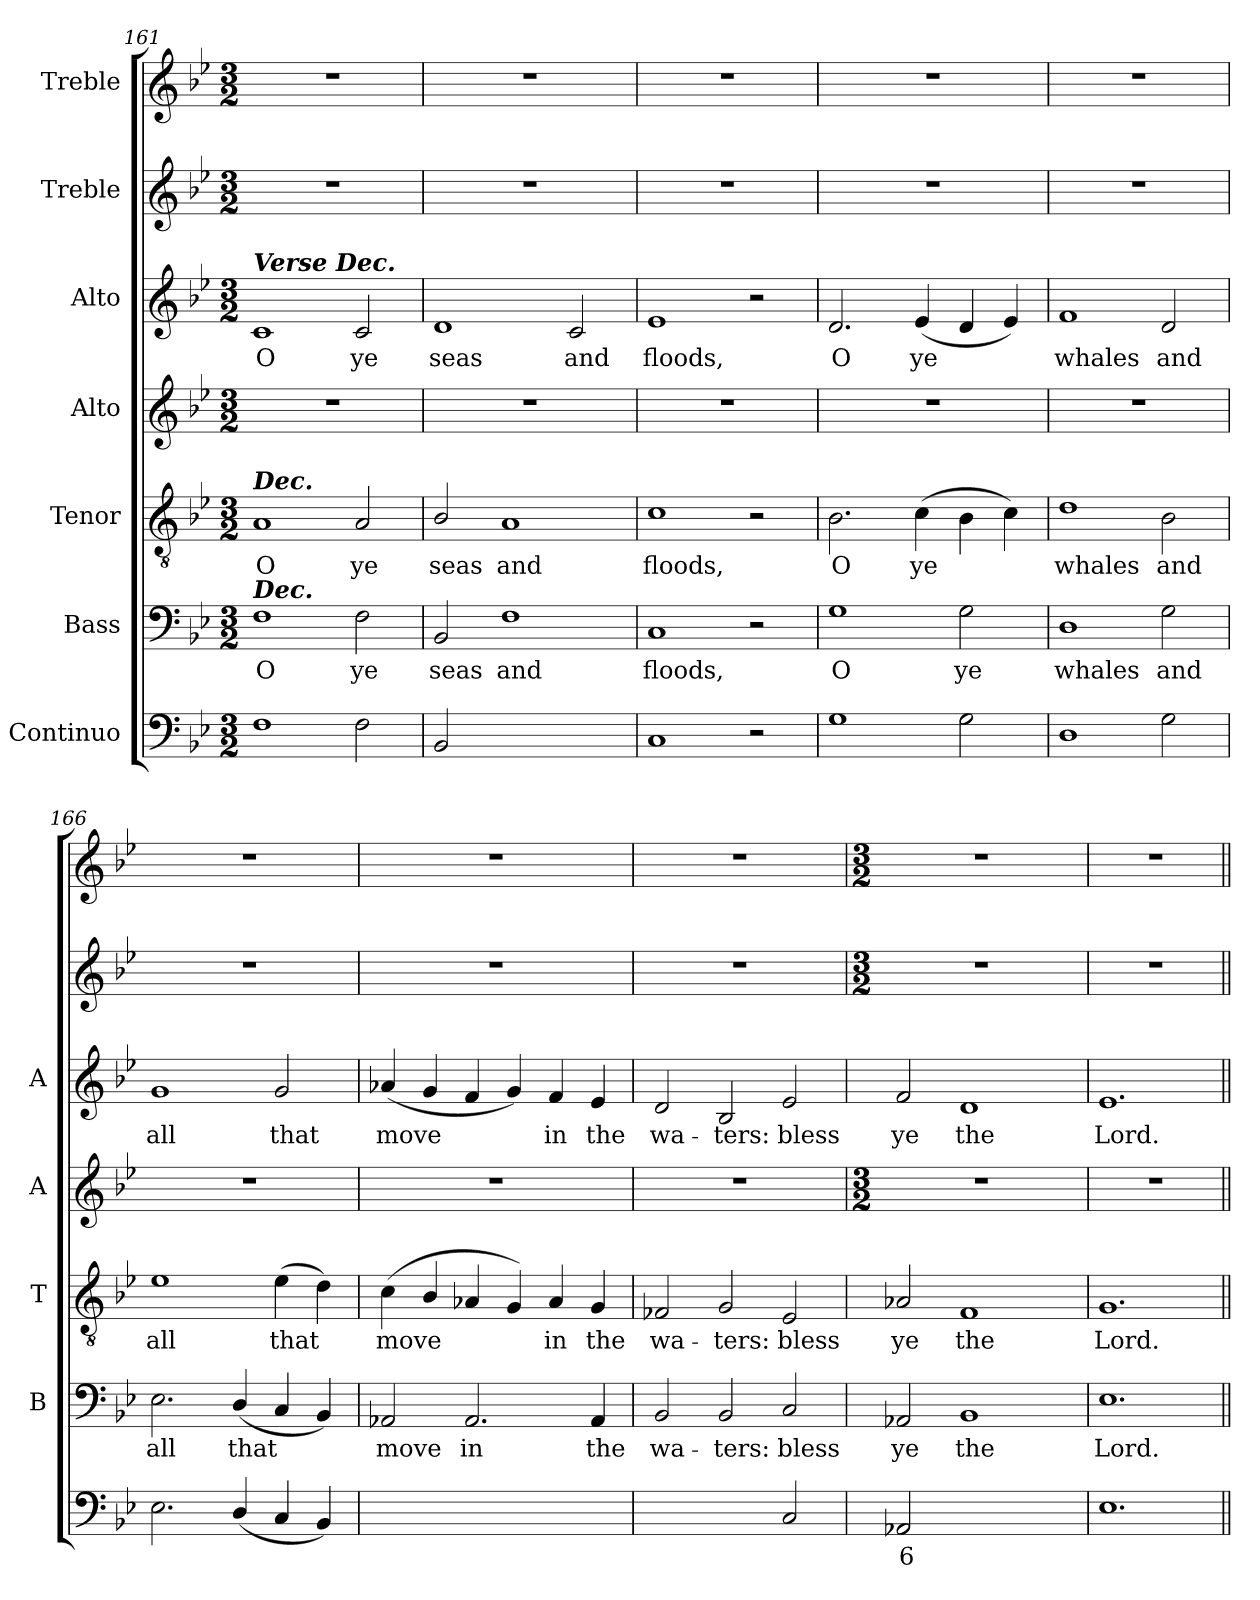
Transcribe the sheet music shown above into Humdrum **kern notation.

**kern	**text	**text	**kern	**text	**kern	**text	**kern	**kern	**text	**kern	**kern
*part7	*part7	*part7	*part6	*part6	*part5	*part5	*part4	*part3	*part3	*part2	*part1
*staff7	*staff7	*staff7	*staff6	*staff6	*staff5	*staff5	*staff4	*staff3	*staff3	*staff2	*staff1
*I"Continuo	*	*	*I"Bass	*	*I"Tenor	*	*I"Alto	*I"Alto	*	*I"Treble	*I"Treble
*	*	*	*I'B	*	*I'T	*	*I'A	*I'A	*	*	*
!!LO:LB:g=z
*clefF4	*	*	*clefF4	*	*clefGv2	*	*clefG2	*clefG2	*	*clefG2	*clefG2
*k[b-e-]	*	*	*k[b-e-]	*	*k[b-e-]	*	*k[b-e-]	*k[b-e-]	*	*k[b-e-]	*k[b-e-]
*B-:	*	*	*B-:	*	*B-:	*	*B-:	*B-:	*	*B-:	*B-:
*M3/2	*	*	*M3/2	*	*M3/2	*	*M3/2	*M3/2	*	*M3/2	*M3/2
*MM190	*	*	*MM190	*	*MM190	*	*MM190	*MM190	*	*MM190	*MM190
=161	=161	=161	=161	=161	=161	=161	=161	=161	=161	=161	=161
!	!	!	!	!	!	!	!	!LO:TX:a:Bi:t=Verse Dec.	!	!	!
!	!	!	!	!	!LO:TX:a:Bi:t=Dec.	!	!	!	!	!	!
!	!	!	!LO:TX:a:Bi:t=Dec.	!	!	!	!	!	!	!	!
!	!	!	!	!LO:LY:b	!	!LO:LY:b	!	!	!LO:LY:b	!	!
1F	.	.	1F	O	1A	O	1.r	1c	O	1.r	1.r
!	!	!	!	!LO:LY:b	!	!LO:LY:b	!	!	!LO:LY:b	!	!
2F\	.	.	2F\	ye	2A/	ye	.	2c/	ye	.	.
=162	=162	=162	=162	=162	=162	=162	=162	=162	=162	=162	=162
!	!	!	!	!LO:LY:b	!	!LO:LY:b	!	!	!LO:LY:b	!	!
2BB-/	.	.	2BB-/	seas	2B-/	seas	1.r	1d	seas	1.r	1.r
!	!LO:LY:b	!LO:LY:b	!	!LO:LY:b	!	!LO:LY:b	!	!	!	!	!
[2F\yy	6	3	1F	and	1A	and	.	.	.	.	.
!	!LO:LY:b	!	!	!	!	!	!	!	!LO:LY:b	!	!
2F\yy]	5	.	.	.	.	.	.	2c/	and	.	.
=163	=163	=163	=163	=163	=163	=163	=163	=163	=163	=163	=163
!	!	!	!	!LO:LY:b	!	!LO:LY:b	!	!	!LO:LY:b	!	!
1C	.	.	1C	floods,	1c	floods,	1.r	1e-	floods,	1.r	1.r
2r	.	.	2r	.	2r	.	.	2r	.	.	.
=164	=164	=164	=164	=164	=164	=164	=164	=164	=164	=164	=164
!	!	!	!	!LO:LY:b	!	!LO:LY:b	!	!	!LO:LY:b	!	!
1G	.	.	1G	O	2.B-\	O	1.r	2.d/	O	1.r	1.r
!	!	!	!	!	!	!LO:LY:b	!	!	!LO:LY:b	!	!
.	.	.	.	.	(>4c\	ye	.	(<4e-/	ye	.	.
!	!	!	!	!LO:LY:b	!	!	!	!	!	!	!
2G\	.	.	2G\	ye	4B-\	.	.	4d/	.	.	.
.	.	.	.	.	4c\)	.	.	4e-/)	.	.	.
=165	=165	=165	=165	=165	=165	=165	=165	=165	=165	=165	=165
!	!	!	!	!LO:LY:b	!	!LO:LY:b	!	!	!LO:LY:b	!	!
1D	.	.	1D	whales	1d	whales	1.r	1f	whales	1.r	1.r
!	!	!	!	!LO:LY:b	!	!LO:LY:b	!	!	!LO:LY:b	!	!
2G\	.	.	2G\	and	2B-\	and	.	2d/	and	.	.
=166	=166	=166	=166	=166	=166	=166	=166	=166	=166	=166	=166
!	!	!	!	!LO:LY:b	!	!LO:LY:b	!	!	!LO:LY:b	!	!
2.E-\	.	.	2.E-\	all	1e-	all	1.r	1g	all	1.r	1.r
!	!	!	!	!LO:LY:b	!	!	!	!	!	!	!
(<4D/	.	.	(<4D/	that	.	.	.	.	.	.	.
!	!	!	!	!	!	!LO:LY:b	!	!	!LO:LY:b	!	!
4C/	.	.	4C/	.	(>4e-\	that	.	2g/	that	.	.
4BB-/)	.	.	4BB-/)	.	4d\)	.	.	.	.	.	.
=167	=167	=167	=167	=167	=167	=167	=167	=167	=167	=167	=167
!	!LO:LY:b	!	!	!LO:LY:b	!	!LO:LY:b	!	!	!LO:LY:b	!	!
[2AA-X/yy	5	.	2AA-X/	move	(<4c\	move	1.r	(<4a-X/	move	1.r	1.r
.	.	.	.	.	4B-/	.	.	4g/	.	.	.
!	!LO:LY:b	!	!	!LO:LY:b	!	!	!	!	!	!	!
2AA-/yy]	6	.	2.AA-/	in	4A-X/	.	.	4f/	.	.	.
.	.	.	.	.	4G/)	.	.	4g/)	.	.	.
!	!LO:LY:b	!	!	!	!	!LO:LY:b	!	!	!LO:LY:b	!	!
[4AA-/yy	6	.	.	.	4A-/	in	.	4f/	in	.	.
!	!LO:LY:b	!	!	!LO:LY:b	!	!LO:LY:b	!	!	!LO:LY:b	!	!
4AA-/yy]	5	.	4AA-/	the	4G/	the	.	4e-/	the	.	.
=168	=168	=168	=168	=168	=168	=168	=168	=168	=168	=168	=168
!	!LO:LY:b	!	!	!LO:LY:b	!	!LO:LY:b	!	!	!LO:LY:b	!	!
[2BB-/yy	5	.	2BB-/	wa-	2F-X/	wa-	1.r	2d/	wa-	1.r	1.r
!	!LO:LY:b	!	!	!LO:LY:b	!	!LO:LY:b	!	!	!LO:LY:b	!	!
2BB-/yy]	6	.	2BB-/	-ters:	2G/	-ters:	.	2B-/	-ters:	.	.
!	!	!	!	!LO:LY:b	!	!LO:LY:b	!	!	!LO:LY:b	!	!
2C/	.	.	2C/	bless	2E-/	bless	.	2e-/	bless	.	.
!!LO:PB:g=z
=169	=169	=169	=169	=169	=169	=169	=169	=169	=169	=169	=169
*	*	*	*	*	*	*	*M3/2	*	*	*M3/2	*M3/2
*	*	*	*	*	*	*	*	*	*	*	*MM190
!	!LO:LY:b	!	!	!LO:LY:b	!	!LO:LY:b	!	!	!LO:LY:b	!	!
2AA-X/	6	.	2AA-X/	ye	2A-X/	ye	1.r	2f/	ye	1.r	1.r
!	!LO:LY:b	!	!	!LO:LY:b	!	!LO:LY:b	!	!	!LO:LY:b	!	!
[2BB-/yy	6	.	1BB-	the	1F	the	.	1d	the	.	.
!	!LO:LY:b	!	!	!	!	!	!	!	!	!	!
2BB-/yy]	5	.	.	.	.	.	.	.	.	.	.
=170	=170	=170	=170	=170	=170	=170	=170	=170	=170	=170	=170
!	!	!	!	!LO:LY:b	!	!LO:LY:b	!	!	!LO:LY:b	!	!
1.E-	.	.	1.E-	Lord.	1.G	Lord.	1.r	1.e-	Lord.	1.r	1.r
=||	=||	=||	=||	=||	=||	=||	=||	=||	=||	=||	=||
*-	*-	*-	*-	*-	*-	*-	*-	*-	*-	*-	*-
